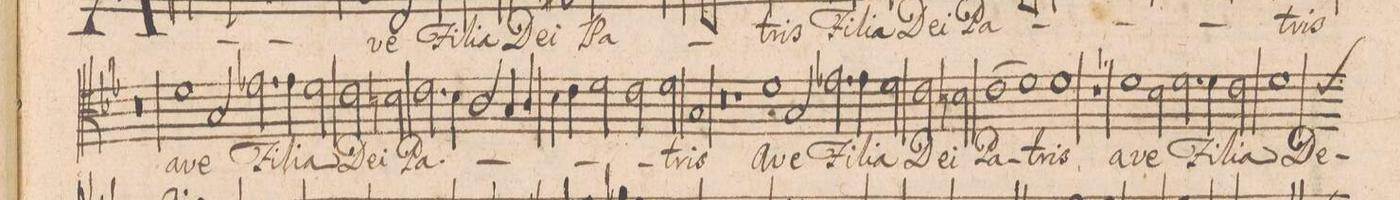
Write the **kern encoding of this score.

**kern	**text
*I"Tenore 2do.	*
*clefC4	*
*k[b-e-]	*
*met(c|)	*
*M2/1	*
0r	.
=16-	=16-
1d	a-
=17-	=17-
2G/	-ve
2.e-X\	Fi-
4e-\	-li-
2d\	-a
=18-	=18-
2c\	De-
2Bn\	-i
2.c\	Pa-
4B-y\	.
=19-	=19-
2A/	.
4G/	.
4A/	.
4B-\	.
4c\	.
2d\	.
=20-	=20-
2c\	.
2d\	.
1G	-tris
=21-	=21-
0r	.
=22-	=22-
1r	.
1d	a-
=23-	=23-
2G/	-ve
2.e-X\	Fi-
4e-\	-li-
2d\	-a
=24-	=24-
2c\	De-
2Bn\	-i
(>1c	Pa-
=25-	=25-
1d)	.
1d	-tris
=26-	=26-
1r	.
1d	a-
=27-	=27-
2B-y\	-ve
2.d\	Fi-
4d\	-li-
2c\	-a
=28-	=28-
*custos:c	*
1d	De-
*-	*-
